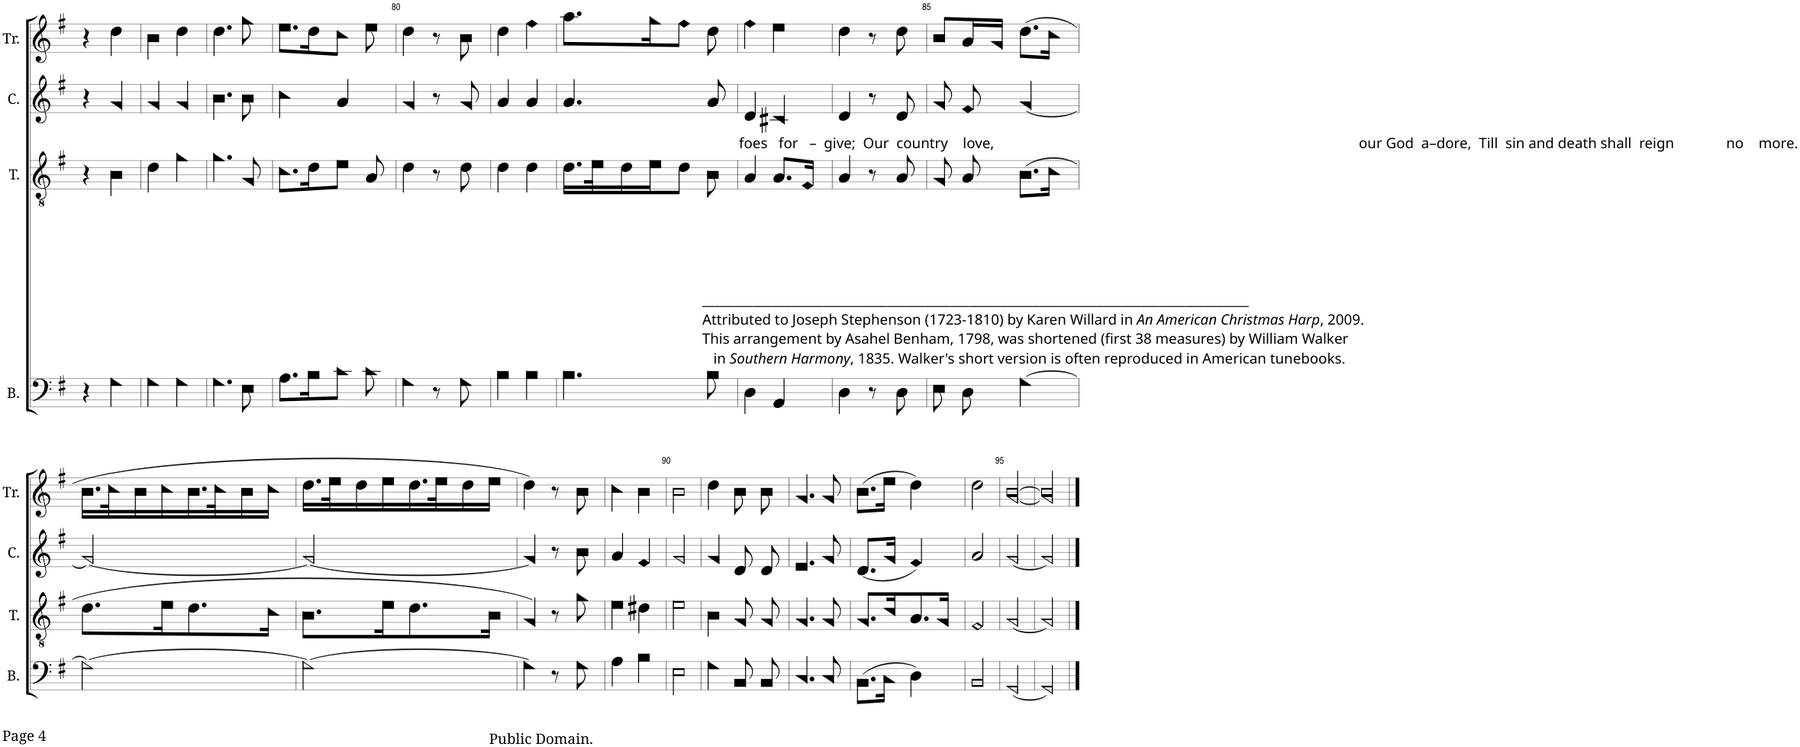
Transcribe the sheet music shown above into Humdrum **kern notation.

**kern	**kern	**kern	**kern
*part4	*part3	*part2	*part1
*staff4	*staff3	*staff2	*staff1
*I"B.	*I"T.	*I"C.	*I"Tr.
*I'B.	*I'T.	*I'C.	*I'Tr.
!!LO:PB:g=z
*clefF4	*clefGv2	*clefG2	*clefG2
*k[f#]	*k[f#]	*k[f#]	*k[f#]
*M2/4	*M2/4	*M2/4	*M2/4
=76	=76	=76	=76
4r	4r	4r	4r
4G!\	4B!\	4g!/	4dd!\
=77	=77	=77	=77
4G!\	4d!\	4g!/	4b!\
4G!\	4g!\	4g!/	4dd!\
=78	=78	=78	=78
4.G!\	4.g!\	4.b!\	4.dd!\
8E!\	8G!/	8b!\	8gg!\
=79	=79	=79	=79
8.A!\L	8.c!\L	4cc!\	8.ee!\L
16B!\K	16d!\K	.	16dd!\K
8c!\J	8e!\J	4a!/	8cc!\J
8c!\	8A!/	.	8ee!\
=80	=80	=80	=80
4G!\	4d!\	4g!/	4dd!\
8r	8r	8r	8r
8G!\	8d!\	8g!/	8b!\
=81	=81	=81	=81
4B!\	4d!\	4a!/	4dd!\
4B!\	4d!\	4a!/	4ff#!\
=82	=82	=82	=82
4.B!\	16.d!\LL	4.a!/	8.aa!\L
.	32e!\K	.	.
.	16d!\	.	.
.	16e!\J	.	16gg!\K
.	8d!\J	.	8ff#!\J
8B!\	8B!\	8a!/	8dd!\
=83	=83	=83	=83
!	!	!LO:TX:b:t=foes   for   –  give;  Our  country    love,                                                                                                  our God  a–dore,  Till  sin and death shall  reign              no    more.	!
!	!LO:TX:b:t=______________________________________________________________________________________	!	!
!	!LO:TX:b:t=Attributed to Joseph Stephenson (1723-1810) by Karen Willard in	!	!
!	!LO:TX:b:i:t=An American Christmas Harp	!	!
!	!LO:TX:b:t=, 2009.	!	!
!	!LO:TX:b:t=This arrangement by Asahel Benham, 1798, was shortened (first 38 measures) by William Walker	!	!
!	!LO:TX:b:t=in	!	!
!	!LO:TX:b:i:t=Southern Harmony	!	!
!	!LO:TX:b:t=, 1835. Walker's short version is often reproduced in American tunebooks.	!	!
4D!\	4A!/	4d!/	4ff#!\
4AA!/	8.A!/L	4c#X!/	4ee!\
.	16F#!/Jk	.	.
=84	=84	=84	=84
4D!\	4A!/	4d!/	4dd!\
8r	8r	8r	8r
8D!\	8A!/	8d!/	8dd!\
=85	=85	=85	=85
8E!\	8G!/	8g!/	8b!/L
8D!\	8A!/	8f#!/	16a!/L
.	.	.	16g!/JJ
[4G!\	(8.B!\L	[4g!/	(8.dd!\L
.	16c!\Jk	.	16cc!\Jk
!!LO:LB:g=z
=86	=86	=86	=86
2G!\_	8.d!\L	2g!/_	16.b!\LL
.	.	.	32cc!\K
.	.	.	16b!\
.	16e!\K	.	16cc!\
.	8.d!\	.	16.b!\
.	.	.	32cc!\K
.	.	.	16b!\
.	16c!\Jk	.	16cc!\JJ
=87	=87	=87	=87
2G!\_	8.B!\L	2g!/_	16.dd!\LL
.	.	.	32ee!\K
.	.	.	16dd!\
.	16e!\K	.	16ee!\
.	8.d!\	.	16.dd!\
.	.	.	32ee!\K
.	.	.	16dd!\
.	16B!\Jk	.	16ee!\JJ
=88	=88	=88	=88
4G!\]	4G!/)	4g!/]	4dd!\)
8r	8r	8r	8r
8G!\	8g!\	8b!\	8b!\
=89	=89	=89	=89
4A!\	4e!\	4a!/	4cc!\
4B!\	4d#X!\	4f#!/	4b!\
=90	=90	=90	=90
2E!\	2e!\	2g!/	2b!\
=91	=91	=91	=91
4G!\	4B!\	4g!/	4dd!\
8BB!/	8G!/	8d!/	8b!\
8BB!/	8G!/	8d!/	8b!\
=92	=92	=92	=92
4.C!/	4.G!/	4.e!/	4.g!/
8C!/	8G!/	8g!/	8g!/
=93	=93	=93	=93
(8.BB!\L	8.G!/L	(8.d!/L	(8.b!\L
16C!\Jk	16c!/K	16g!/Jk	16ee!\Jk
4D!\)	8.A!/	4f#!/)	4dd!\)
.	16G!/Jk	.	.
=94	=94	=94	=94
2BB!/	2F#!/	2a!/	2dd!\
=95	=95	=95	=95
[2GG!/	[2G!/	[2g!/	[2g!/ [2b!/
=96	=96	=96	=96
2GG!/]	2G!/]	2g!/]	2g!/] 2b!/]
==	==	==	==
*-	*-	*-	*-
